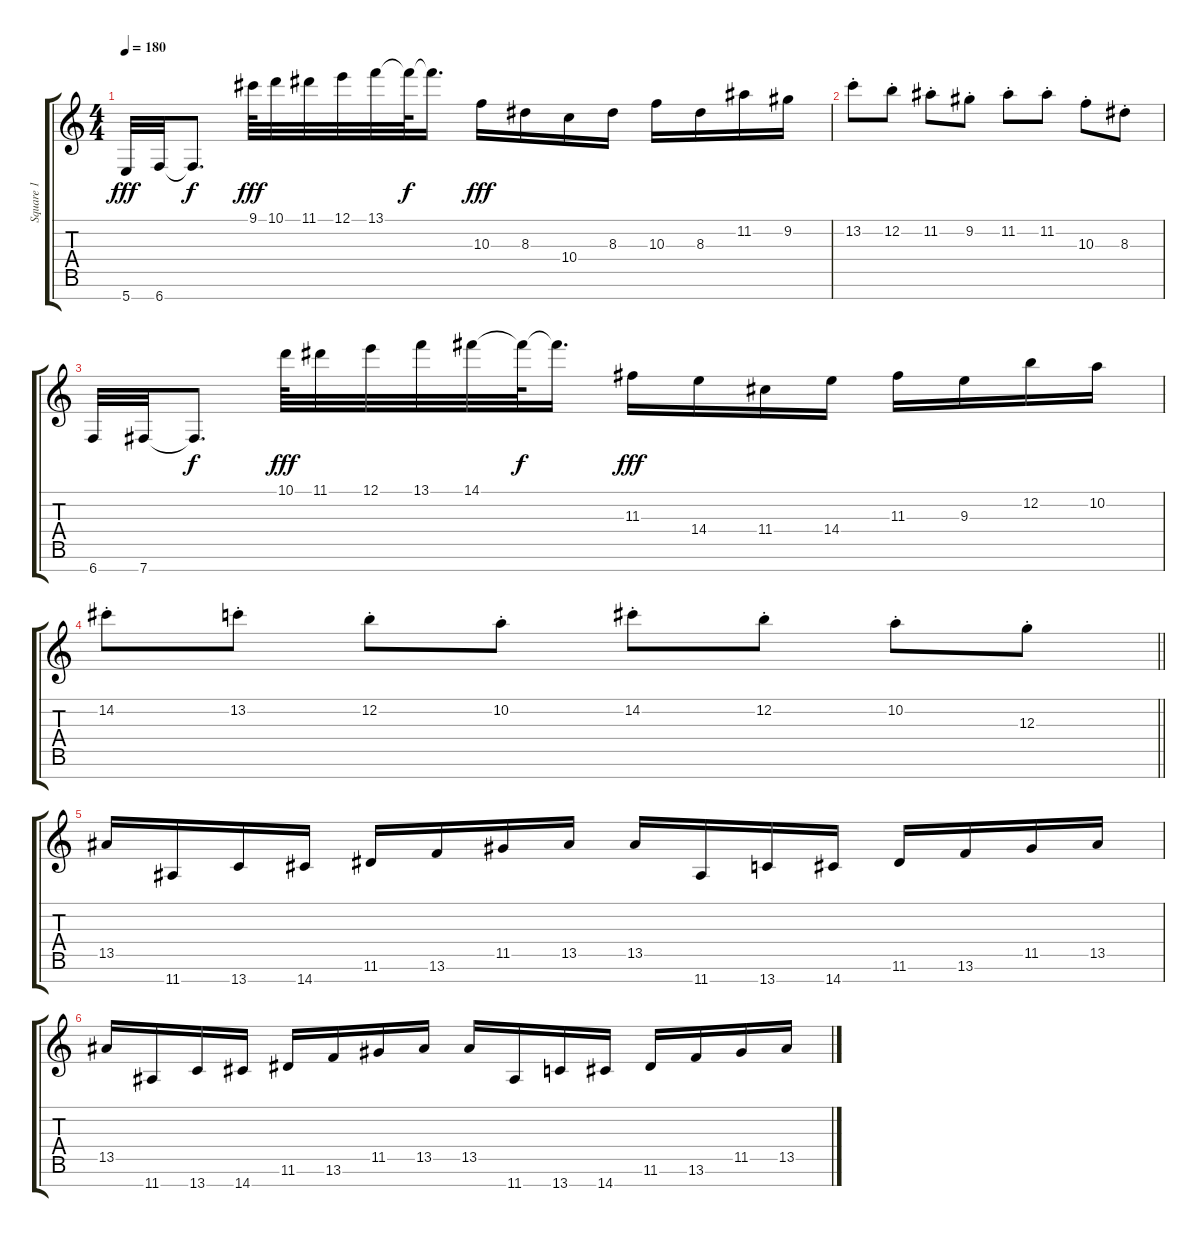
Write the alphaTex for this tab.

\track ("Square 1" "Square 1") {instrument electricguitarjazz}
\staff {score tabs}
\tuning (E4 B3 G3 D3 A2 E2 B1) {hide}
\ts (4 4)
\tempo 180
\clef g2
\ks c
5.7.32{dy fff} 6.7.32 6.7{t}.8{d dy f} 9.1.64{dy fff} 10.1.32 11.1.32 12.1.32 13.1.32 13.1{t}.64{dy f} 13.1{t}.16{d} 10.3.16{dy fff} 8.3.16 10.4.16 8.3.16 10.3.16 8.3.16 11.2.16 9.2.16 |
13.2{st}.8 12.2{st}.8 11.2{st}.8 9.2{st}.8 11.2{st}.8 11.2{st}.8 10.3{st}.8 8.3{st}.8 |
6.7.32 7.7.32 7.7{t}.8{d dy f} 10.1.64{dy fff} 11.1.32 12.1.32 13.1.32 14.1.32 14.1{t}.64{dy f} 14.1{t}.16{d} 11.3.16{dy fff} 14.4.16 11.4.16 14.4.16 11.3.16 9.3.16 12.2.16 10.2.16 |
\barLineRight lightlight
14.2{st}.8 13.2{st}.8 12.2{st}.8 10.2{st}.8 14.2{st}.8 12.2{st}.8 10.2{st}.8 12.3{st}.8 |
13.5.16 11.7.16 13.7.16 14.7.16 11.6.16 13.6.16 11.5.16 13.5.16 13.5.16 11.7.16 13.7.16 14.7.16 11.6.16 13.6.16 11.5.16 13.5.16 |
13.5.16 11.7.16 13.7.16 14.7.16 11.6.16 13.6.16 11.5.16 13.5.16 13.5.16 11.7.16 13.7.16 14.7.16 11.6.16 13.6.16 11.5.16 13.5.16
